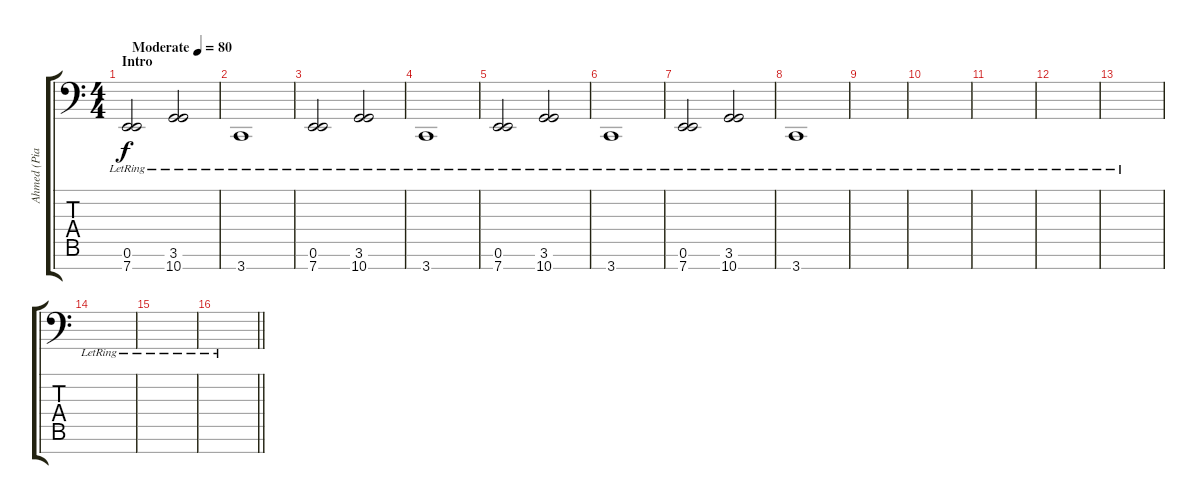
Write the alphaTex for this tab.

\track ("Ahmed (Piano Bass)" "Ahmed (Pia") {instrument acousticgrandpiano}
\staff {score tabs}
\tuning (E4 B3 G3 D3 A2 E2 A1) {hide}
\ts (4 4)
\section ("" "Intro")
\tempo (80 "Moderate")
\clef f4
\ks c
(0.6{lr} 7.7{lr}).2{dy f instrument acousticgrandpiano} (3.6{lr} 10.7{lr}).2 |
3.7{lr}.1 |
(0.6{lr} 7.7{lr}).2 (3.6{lr} 10.7{lr}).2 |
3.7{lr}.1 |
(0.6{lr} 7.7{lr}).2 (3.6{lr} 10.7{lr}).2 |
3.7{lr}.1 |
(0.6{lr} 7.7{lr}).2 (3.6{lr} 10.7{lr}).2 |
3.7{lr}.1 |
|
|
|
|
|
|
|
\barLineRight lightlight
